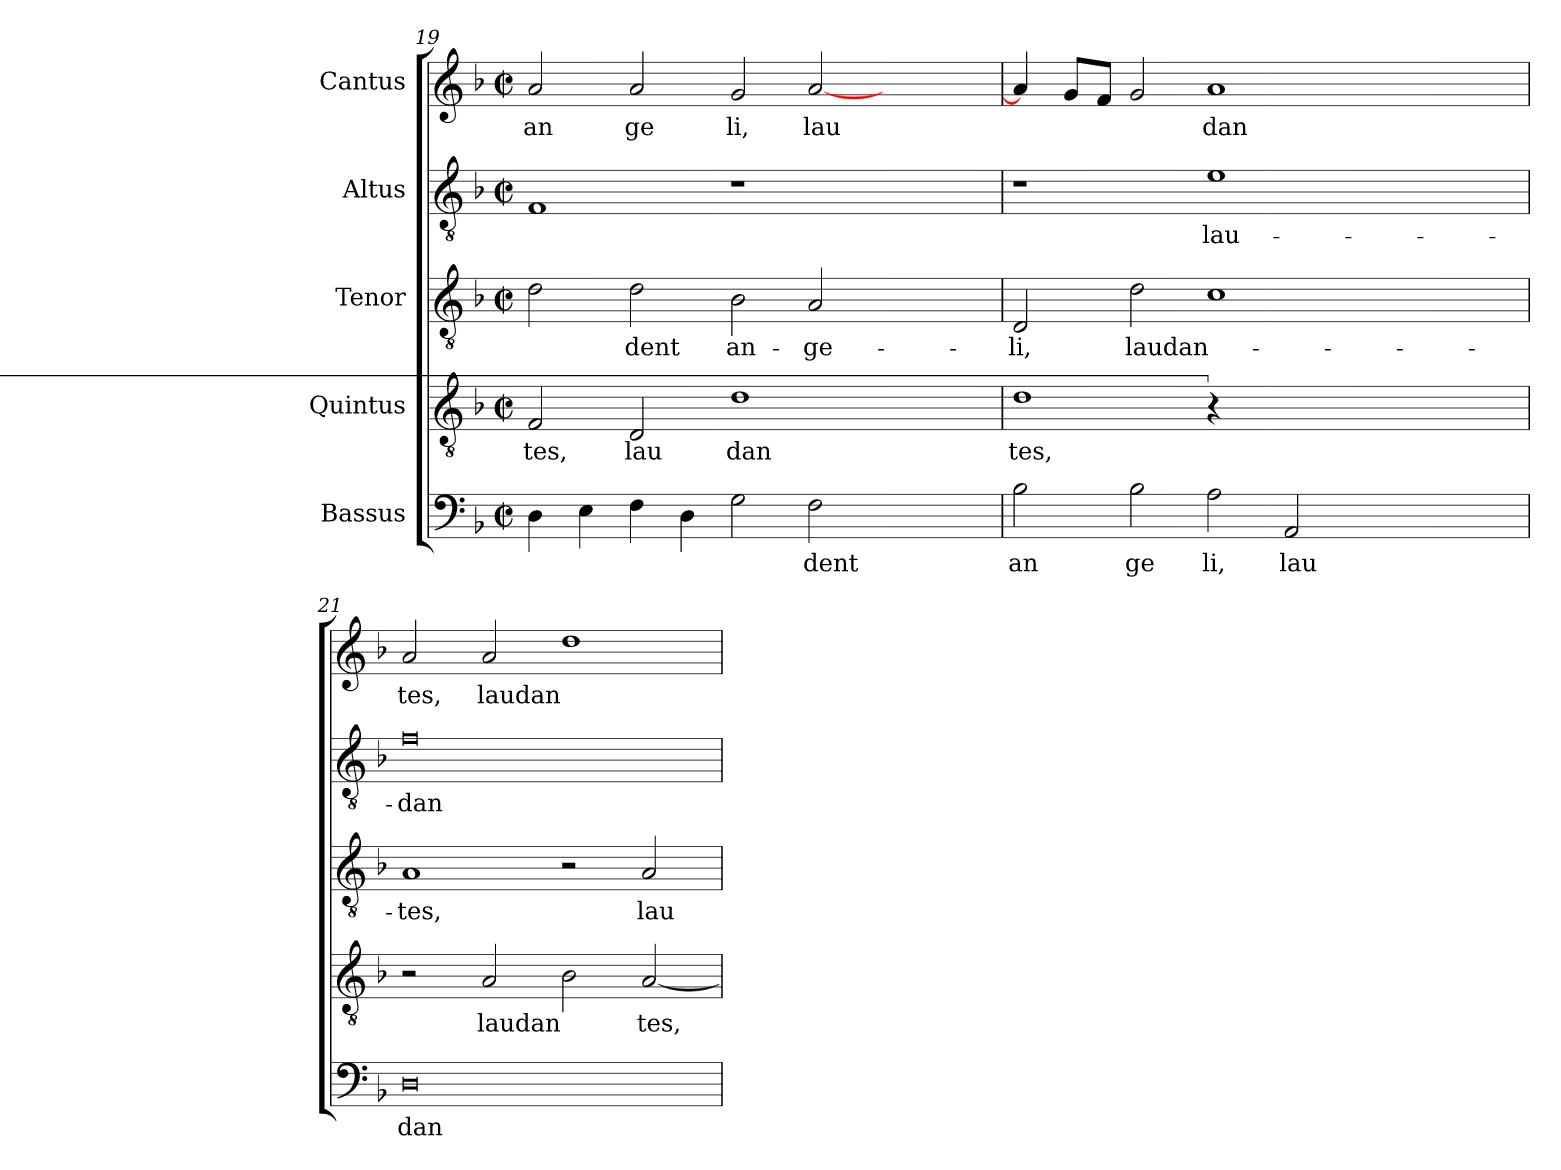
**kern	**text	**kern	**text	**kern	**text	**kern	**text	**kern	**text
*part5	*part5	*part4	*part4	*part3	*part3	*part2	*part2	*part1	*part1
*staff5	*staff5	*staff4	*staff4	*staff3	*staff3	*staff2	*staff2	*staff1	*staff1
*I"Bassus	*	*I"Quintus	*	*I"Tenor	*	*I"Altus	*	*I"Cantus	*
*clefF4	*	*clefGv2	*	*clefGv2	*	*clefGv2	*	*clefG2	*
*k[b-]	*	*k[b-]	*	*k[b-]	*	*k[b-]	*	*k[b-]	*
*F:	*	*F:	*	*F:	*	*F:	*	*F:	*
*M2/2	*	*M2/2	*	*M2/2	*	*M2/2	*	*M2/2	*
*met(c|)	*	*met(c|)	*	*met(c|)	*	*met(c|)	*	*met(c|)	*
=19	=19	=19	=19	=19	=19	=19	=19	=19	=19
!	!	!	!LO:LY:b:cj	!	!	!	!	!	!LO:LY:b:cj
4D\	.	2F/	tes,	2d\	.	1F	.	2a/	an
4E\	.	.	.	.	.	.	.	.	.
!	!	!	!LO:LY:b:cj	!	!LO:LY:b:cj	!	!	!	!LO:LY:b:cj
4F\	.	2D/	lau	2d\	dent	.	.	2a/	ge
4D\	.	.	.	.	.	.	.	.	.
!	!	!	!LO:LY:b:cj	!	!LO:LY:b:cj	!LO:N:vis=1	!	!	!LO:LY:b:cj
2G\	.	1d	dan	2B-\	an-	0r	.	2g/	li,
!	!LO:LY:b:cj	!	!	!	!LO:LY:b:cj	!	!	!	!LO:LY:b
2F\	dent	.	.	2A/	-ge-	.	.	[<2a/	lau
1ryy	.	1ryy	.	1ryy	.	.	.	1ryy	.
=20	=20	=20	=20	=20	=20	=20	=20	=20	=20
!	!LO:LY:b:cj	!	!LO:LY:b:cj	!	!LO:LY:b:cj	!	!	!	!
2B-\	an	1d	tes,	2D/	-li,	1r	.	4a/]	.
.	.	.	.	.	.	.	.	8g/L	.
.	.	.	.	.	.	.	.	8f/J	.
!	!LO:LY:b:cj	!	!	!	!LO:LY:b	!	!	!	!
2B-\	ge	.	.	2d\	laudan-	.	.	2g/	.
!	!LO:LY:b:cj	!LO:N:vis=1	!	!	!	!	!LO:LY:b:cj	!	!LO:LY:b:cj
2A\	li,	4%9r	.	1c	.	1e	lau-	1a	dan
!	!LO:LY:b:cj	!	!	!	!	!	!	!	!
2AA/	lau	.	.	.	.	.	.	.	.
1ryy	.	.	.	1ryy	.	1ryy	.	1ryy	.
4ryy	.	.	.	4ryy	.	4ryy	.	4ryy	.
=21	=21	=21	=21	=21	=21	=21	=21	=21	=21
!	!LO:LY:b:cj	!	!	!	!LO:LY:b:cj	!	!LO:LY:b:cj	!	!LO:LY:b:cj
0D	dan	2r	.	1A	-tes,	0f	-dan-	2a/	tes,
!	!	!	!LO:LY:b	!	!	!	!	!	!LO:LY:b
.	.	2A/	laudan	.	.	.	.	2a/	laudan
.	.	2B-\	.	2r	.	.	.	1dd	.
!	!	!	!LO:LY:b	!	!LO:LY:b:cj	!	!	!	!
.	.	[<2A/	tes,	2A/	lau-	.	.	.	.
=	=	=	=	=	=	=	=	=	=
*-	*-	*-	*-	*-	*-	*-	*-	*-	*-
